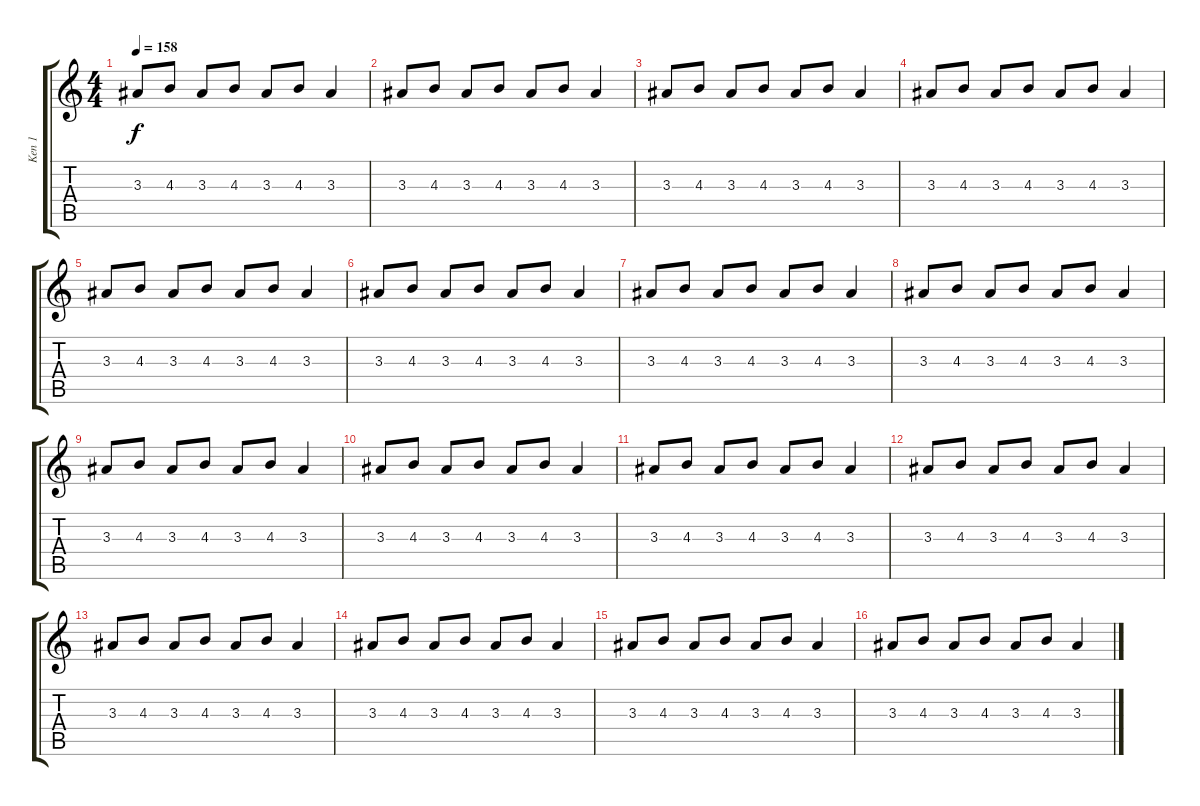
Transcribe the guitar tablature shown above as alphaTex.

\track ("Ken 1" "Ken 1") {instrument distortionguitar}
\staff {score tabs}
\tuning (E4 B3 G3 D3 A2 E2) {hide}
\ts (4 4)
\tempo 158
\clef g2
\ks c
3.3.8{dy f} 4.3.8 3.3.8 4.3.8 3.3.8 4.3.8 3.3.4 |
3.3.8 4.3.8 3.3.8 4.3.8 3.3.8 4.3.8 3.3.4 |
3.3.8 4.3.8 3.3.8 4.3.8 3.3.8 4.3.8 3.3.4 |
3.3.8 4.3.8 3.3.8 4.3.8 3.3.8 4.3.8 3.3.4 |
3.3.8 4.3.8 3.3.8 4.3.8 3.3.8 4.3.8 3.3.4 |
3.3.8 4.3.8 3.3.8 4.3.8 3.3.8 4.3.8 3.3.4 |
3.3.8 4.3.8 3.3.8 4.3.8 3.3.8 4.3.8 3.3.4 |
3.3.8 4.3.8 3.3.8 4.3.8 3.3.8 4.3.8 3.3.4 |
3.3.8 4.3.8 3.3.8 4.3.8 3.3.8 4.3.8 3.3.4 |
3.3.8 4.3.8 3.3.8 4.3.8 3.3.8 4.3.8 3.3.4 |
3.3.8 4.3.8 3.3.8 4.3.8 3.3.8 4.3.8 3.3.4 |
3.3.8 4.3.8 3.3.8 4.3.8 3.3.8 4.3.8 3.3.4 |
3.3.8 4.3.8 3.3.8 4.3.8 3.3.8 4.3.8 3.3.4 |
3.3.8 4.3.8 3.3.8 4.3.8 3.3.8 4.3.8 3.3.4 |
3.3.8 4.3.8 3.3.8 4.3.8 3.3.8 4.3.8 3.3.4 |
3.3.8 4.3.8 3.3.8 4.3.8 3.3.8 4.3.8 3.3.4
